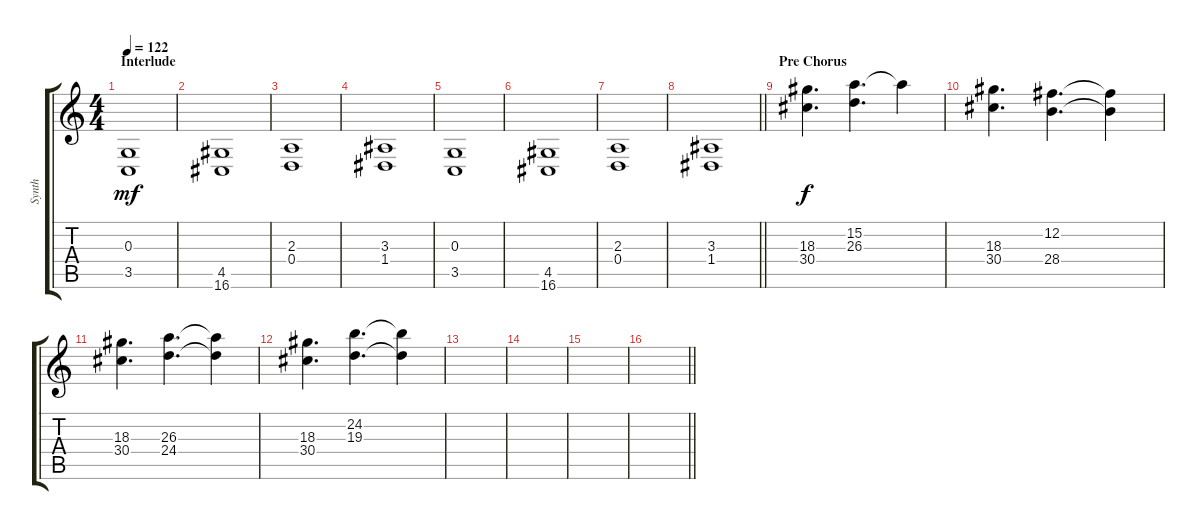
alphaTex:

\track ("Synth" "Synth") {instrument tremolostrings}
\staff {score tabs}
\tuning (E4 B3 G3 D3 A2 E2) {hide}
\ts (4 4)
\section ("" "Interlude")
\tempo 122
\clef g2
\ks c
(0.3 3.5).1{dy mf} |
(4.5 16.6).1 |
(2.3 0.4).1 |
(3.3 1.4).1 |
(0.3 3.5).1 |
(4.5 16.6).1 |
(2.3 0.4).1 |
\barLineRight lightlight
(3.3 1.4).1 |
\section ("" "Pre Chorus")
(18.3 30.4).4{d dy f} (15.2 26.3).4{d} 26.3{t}.4 |
(18.3 30.4).4{d} (12.2 28.4).4{d} (12.2{t} 28.4{t}).4 |
(18.3 30.4).4{d} (26.3 24.4).4{d} (26.3{t} 24.4{t}).4 |
(18.3 30.4).4{d} (24.2 19.3).4{d} (24.2{t} 19.3{t}).4 |
|
|
|
\barLineRight lightlight
